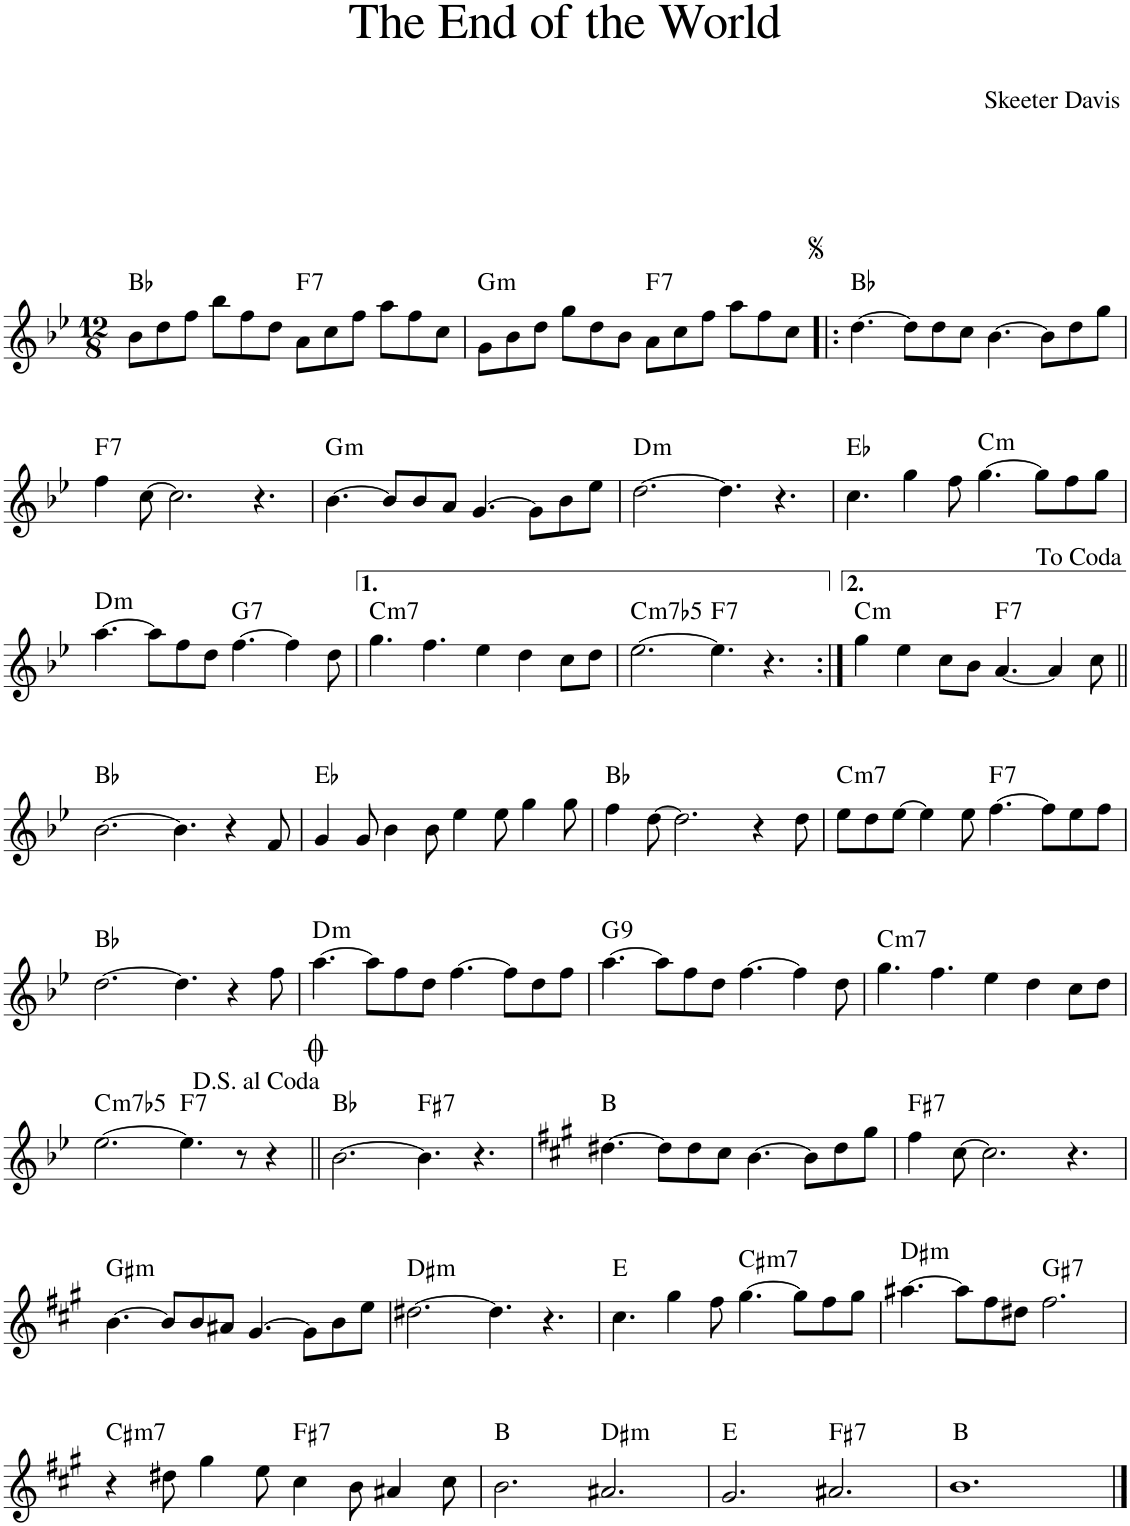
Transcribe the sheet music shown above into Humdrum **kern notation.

**kern	**harte
*part1	*part1
*staff1	*
*I"Piano	*
*I'Pno.	*
*clefG2	*
*k[b-e-]	*
*M12/8	*
=1	=1
8b-\L	Bb:maj
8dd\	.
8ff\J	.
8bb-\L	.
8ff\	.
8dd\J	.
!	!LO:H:kt=7
8a\L	F:7
8cc\	.
8ff\J	.
8aa\L	.
8ff\	.
8cc\J	.
=2	=2
!	!LO:H:kt=m
8g\L	G:min
8b-\	.
8dd\J	.
8gg\L	.
8dd\	.
8b-\J	.
!	!LO:H:kt=7
8a\L	F:7
8cc\	.
8ff\J	.
8aa\L	.
8ff\	.
8cc\J	.
=3!|:	=3!|:
[4.dd\	Bb:maj
8dd\L]	.
8dd\	.
8cc\J	.
[4.b-\	.
8b-\L]	.
8dd\	.
8gg\J	.
!!LO:LB:g=z
=4	=4
!	!LO:H:kt=7
4ff\	F:7
[8cc\	.
2.cc\]	.
4.r	.
=5	=5
!	!LO:H:kt=m
[4.b-\	G:min
8b-/L]	.
8b-/	.
8a/J	.
[4.g/	.
8g\L]	.
8b-\	.
8ee-\J	.
=6	=6
!	!LO:H:kt=m
[2.dd\	D:min
4.dd\]	.
4.r	.
=7	=7
4.cc\	Eb:maj
4gg\	.
8ff\	.
!	!LO:H:kt=m
[4.gg\	C:min
8gg\L]	.
8ff\	.
8gg\J	.
!!LO:LB:g=z
=8	=8
!	!LO:H:kt=m
[4.aa\	D:min
8aa\L]	.
8ff\	.
8dd\J	.
!	!LO:H:kt=7
[4.ff\	G:7
4ff\]	.
8dd\	.
=9	=9
!	!LO:H:kt=m7
4.gg\	C:min7
4.ff\	.
4ee-\	.
4dd\	.
8cc\L	.
8dd\J	.
=10	=10
!	!LO:H:kt=m7b5
[2.ee-\	C:hdim7
!	!LO:H:kt=7
4.ee-\]	F:7
4.r	.
=11:|!	=11:|!
!	!LO:H:kt=m
4gg\	C:min
4ee-\	.
8cc\L	.
8b-\J	.
!	!LO:H:kt=7
[4.a/	F:7
4a/]	.
8cc\	.
!!LO:LB:g=z
=12||	=12||
[2.b-\	Bb:maj
4.b-\]	.
4r	.
8f/	.
=13	=13
4g/	Eb:maj
8g/	.
4b-\	.
8b-\	.
4ee-\	.
8ee-\	.
4gg\	.
8gg\	.
=14	=14
4ff\	Bb:maj
[8dd\	.
2.dd\]	.
4r	.
8dd\	.
=15	=15
!	!LO:H:kt=m7
8ee-\L	C:min7
8dd\	.
[8ee-\J	.
4ee-\]	.
8ee-\	.
!	!LO:H:kt=7
[4.ff\	F:7
8ff\L]	.
8ee-\	.
8ff\J	.
!!LO:LB:g=z
=16	=16
[2.dd\	Bb:maj
4.dd\]	.
4r	.
8ff\	.
=17	=17
!	!LO:H:kt=m
[4.aa\	D:min
8aa\L]	.
8ff\	.
8dd\J	.
[4.ff\	.
8ff\L]	.
8dd\	.
8ff\J	.
=18	=18
!	!LO:H:kt=9
[4.aa\	G:9
8aa\L]	.
8ff\	.
8dd\J	.
[4.ff\	.
4ff\]	.
8dd\	.
=19	=19
!	!LO:H:kt=m7
4.gg\	C:min7
4.ff\	.
4ee-\	.
4dd\	.
8cc\L	.
8dd\J	.
!!LO:LB:g=z
=20	=20
!	!LO:H:kt=m7b5
[2.ee-\	C:hdim7
!	!LO:H:kt=7
4.ee-\]	F:7
8r	.
4r	.
=21||	=21||
[2.b-\	Bb:maj
!	!LO:H:kt=7
4.b-\]	F#:7
4.r	.
=22	=22
*k[f#c#g#]	*
[4.dd#X\	B:maj
8dd#\L]	.
8dd#\	.
8cc#\J	.
[4.b\	.
8b\L]	.
8dd#\	.
8gg#\J	.
=23	=23
!	!LO:H:kt=7
4ff#\	F#:7
[8cc#\	.
2.cc#\]	.
4.r	.
!!LO:LB:g=z
=24	=24
!	!LO:H:kt=m
[4.b\	G#:min
8b/L]	.
8b/	.
8a#X/J	.
[4.g#/	.
8g#\L]	.
8b\	.
8ee\J	.
=25	=25
!	!LO:H:kt=m
[2.dd#X\	D#:min
4.dd#\]	.
4.r	.
=26	=26
4.cc#\	E:maj
4gg#\	.
8ff#\	.
!	!LO:H:kt=m7
[4.gg#\	C#:min7
8gg#\L]	.
8ff#\	.
8gg#\J	.
=27	=27
!	!LO:H:kt=m
[4.aa#X\	D#:min
8aa#\L]	.
8ff#\	.
8dd#X\J	.
!	!LO:H:kt=7
2.ff#\	G#:7
!!LO:LB:g=z
=28	=28
!	!LO:H:kt=m7
4r	C#:min7
8dd#X\	.
4gg#\	.
8ee\	.
!	!LO:H:kt=7
4cc#\	F#:7
8b\	.
4a#X/	.
8cc#\	.
=29	=29
2.b\	B:maj
!	!LO:H:kt=m
2.a#X/	D#:min
=30	=30
2.g#/	E:maj
!	!LO:H:kt=7
2.a#X/	F#:7
=31	=31
1.b	B:maj
==	==
*-	*-
